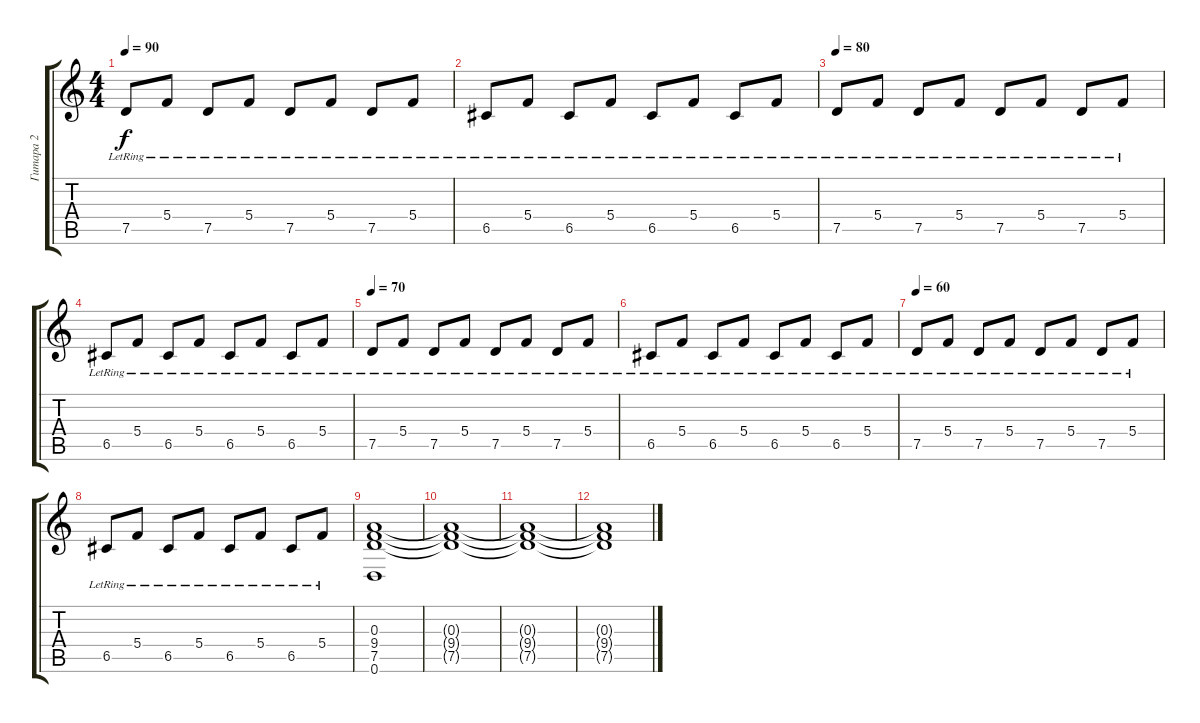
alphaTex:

\track ("Гитара 2" "Гитара 2") {instrument overdrivenguitar}
\staff {score tabs}
\tuning (D4 A3 F3 C3 G2 D2) {hide}
\ts (4 4)
\tempo 90
\clef g2
\ks c
7.5{lr}.8{dy f instrument electricguitarclean} 5.4{lr}.8 7.5{lr}.8 5.4{lr}.8 7.5{lr}.8 5.4{lr}.8 7.5{lr}.8 5.4{lr}.8 |
6.5{lr}.8 5.4{lr}.8 6.5{lr}.8 5.4{lr}.8 6.5{lr}.8 5.4{lr}.8 6.5{lr}.8 5.4{lr}.8 |
\tempo 80
7.5{lr}.8 5.4{lr}.8 7.5{lr}.8 5.4{lr}.8 7.5{lr}.8 5.4{lr}.8 7.5{lr}.8 5.4{lr}.8 |
6.5{lr}.8 5.4{lr}.8 6.5{lr}.8 5.4{lr}.8 6.5{lr}.8 5.4{lr}.8 6.5{lr}.8 5.4{lr}.8 |
\tempo 70
7.5{lr}.8 5.4{lr}.8 7.5{lr}.8 5.4{lr}.8 7.5{lr}.8 5.4{lr}.8 7.5{lr}.8 5.4{lr}.8 |
6.5{lr}.8 5.4{lr}.8 6.5{lr}.8 5.4{lr}.8 6.5{lr}.8 5.4{lr}.8 6.5{lr}.8 5.4{lr}.8 |
\tempo 60
7.5{lr}.8 5.4{lr}.8 7.5{lr}.8 5.4{lr}.8 7.5{lr}.8 5.4{lr}.8 7.5{lr}.8 5.4{lr}.8 |
6.5{lr}.8 5.4{lr}.8 6.5{lr}.8 5.4{lr}.8 6.5{lr}.8 5.4{lr}.8 6.5{lr}.8 5.4{lr}.8 |
(0.3 9.4 7.5 0.6).1 |
(0.3{t} 9.4{t} 7.5{t}).1 |
(0.3{t} 9.4{t} 7.5{t}).1 |
(0.3{t} 9.4{t} 7.5{t}).1
